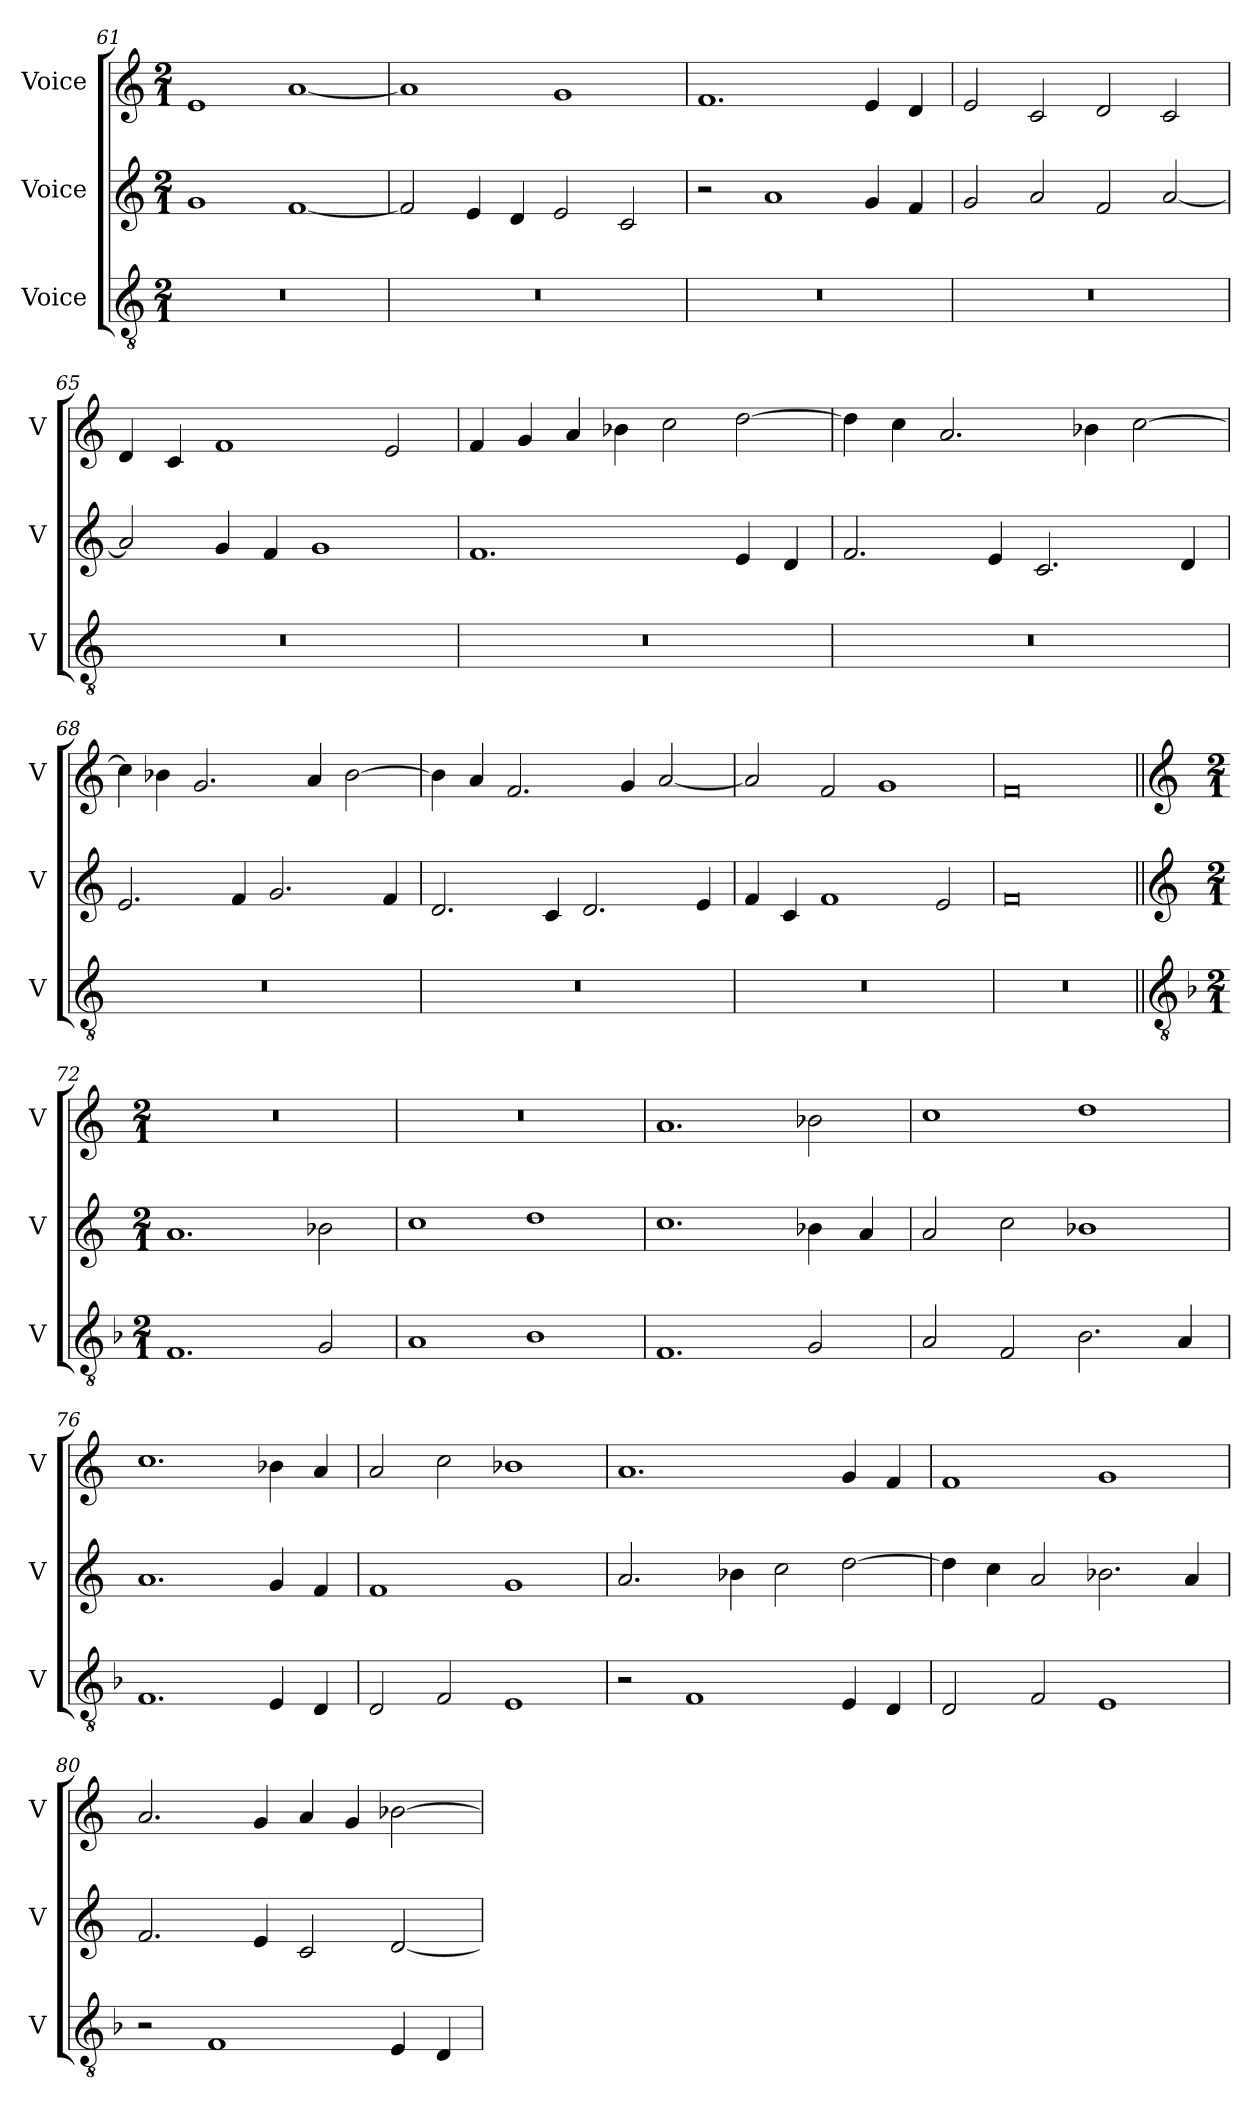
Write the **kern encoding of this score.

**kern	**kern	**kern
*part3	*part2	*part1
*staff3	*staff2	*staff1
*I"Voice	*I"Voice	*I"Voice
*I'V	*I'V	*I'V
*clefGv2	*clefG2	*clefG2
*k[]	*k[]	*k[]
*M2/1	*M2/1	*M2/1
=61	=61	=61
0r	1g	1e
.	[1f	[1a
=62	=62	=62
0r	2f/]	1a]
.	4e/	.
.	4d/	.
.	2e/	1g
.	2c/	.
=63	=63	=63
0r	2r	1.f
.	1a	.
.	4g/	4e/
.	4f/	4d/
!!LO:LB:g=z
=64	=64	=64
0r	2g/	2e/
.	2a/	2c/
.	2f/	2d/
.	[2a/	2c/
=65	=65	=65
0r	2a/]	4d/
.	.	4c/
.	4g/	1f
.	4f/	.
.	1g	.
.	.	2e/
=66	=66	=66
0r	1.f	4f/
.	.	4g/
.	.	4a/
.	.	4b-X\
.	.	2cc\
.	4e/	[2dd\
.	4d/	.
!!LO:LB:g=z
=67	=67	=67
0r	2.f/	4dd\]
.	.	4cc\
.	.	2.a/
.	4e/	.
.	2.c/	.
.	.	4b-X\
.	.	[2cc\
.	4d/	.
=68	=68	=68
0r	2.e/	4cc\]
.	.	4b-X\
.	.	2.g/
.	4f/	.
.	2.g/	.
.	.	4a/
.	.	[2b-\
.	4f/	.
=69	=69	=69
0r	2.d/	4b-\]
.	.	4a/
.	.	2.f/
.	4c/	.
.	2.d/	.
.	.	4g/
.	.	[2a/
.	4e/	.
!!LO:LB:g=z
=70	=70	=70
0r	4f/	2a/]
.	4c/	.
.	1f	2f/
.	.	1g
.	2e/	.
=71	=71	=71
0r	0f	0f
=72||	=72||	=72||
*clefGv2	*clefG2	*clefG2
*k[b-]	*	*
*M2/1	*M2/1	*M2/1
1.F	1.a	0r
2G/	2b-X\	.
=73	=73	=73
1A	1cc	0r
1B-	1dd	.
=74	=74	=74
1.F	1.cc	1.a
2G/	4b-X\	2b-X\
.	4a/	.
!!LO:LB:g=z
=75	=75	=75
2A/	2a/	1cc
2F/	2cc\	.
2.B-\	1b-X	1dd
4A/	.	.
=76	=76	=76
1.F	1.a	1.cc
4E/	4g/	4b-X\
4D/	4f/	4a/
=77	=77	=77
2D/	1f	2a/
2F/	.	2cc\
1E	1g	1b-X
=78	=78	=78
2r	2.a/	1.a
1F	.	.
.	4b-X\	.
.	2cc\	.
4E/	[2dd\	4g/
4D/	.	4f/
!!LO:PB:g=z
=79	=79	=79
2D/	4dd\]	1f
.	4cc\	.
2F/	2a/	.
1E	2.b-X\	1g
.	4a/	.
=80	=80	=80
2r	2.f/	2.a/
1F	.	.
.	4e/	4g/
.	2c/	4a/
.	.	4g/
4E/	[2d/	[2b-X\
4D/	.	.
=	=	=
*-	*-	*-
